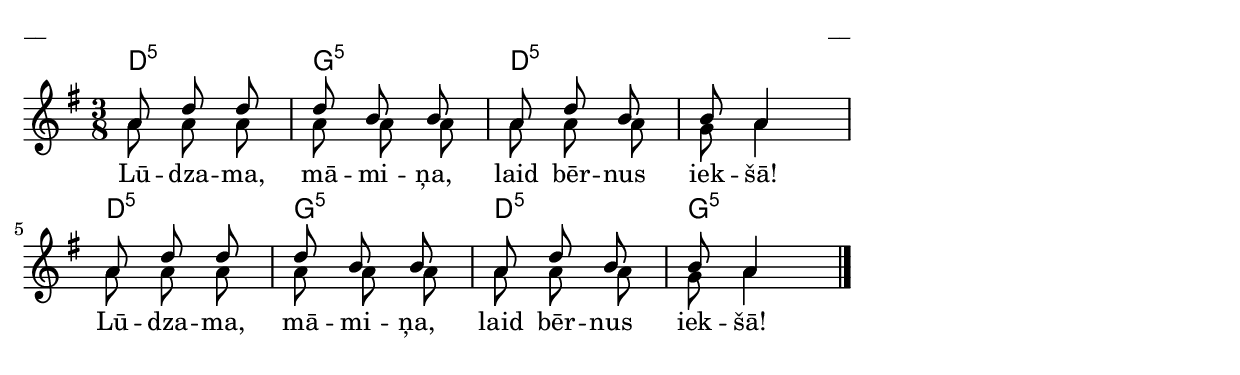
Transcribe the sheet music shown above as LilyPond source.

\version "2.13.16"
%\header {
%    title = "Lūdzama, māmiņa"
%}
\paper {
line-width = 14\cm
left-margin = 0.4\cm
between-system-padding = 0.1\cm
between-system-space = 0.1\cm
}
\layout {
indent = #0
ragged-last = ##f
}


chordsA = \chordmode {
\time 3/8
d4.:5 | g4.:5 | d4.:5 | d4.:5 |
d4.:5 | g4.:5 | d4.:5 | g4.:5 |
}


voiceA = \relative c' {
\clef "treble"
\key g \major
\time 3/8
a'8 d d | d8 b b | a8 d b | b8 a4 |
a8 d d | d8 b b | a8 d b | b8 a4
\bar "|."
} 

voiceB = \relative c' {
\clef "treble"
\key g \major
\time 3/8
a'8 a a | a8 a a | a8 a a | g8 a4 |
a8 a a | a8 a a | a8 a a | g8 a4
} 

lyricA = \lyricmode {
Lū -- dza -- ma, mā -- mi -- ņa, laid bēr -- nus iek -- šā!
Lū -- dza -- ma, mā -- mi -- ņa, laid bēr -- nus iek -- šā!
} 


fullScore = <<
\new ChordNames { 
\set chordChanges = ##t
\chordsA 
}
\new Staff {
<<
\new Voice = "voiceA" { \voiceOne \autoBeamOff \voiceA }
\lyricsto "voiceA" \new Lyrics \lyricA
\new Voice = "voiceB" { \voiceTwo \autoBeamOff \voiceB }
>>
}
>>

\score {
\fullScore
\header { piece = "__" opus = "__" }
}
\markup { \with-color #(x11-color 'white) \sans \smaller "__" }
\score {
\unfoldRepeats
\fullScore
\midi {
\context { \Staff \remove "Staff_performer" }
\context { \Voice \consists "Staff_performer" }
}
}



